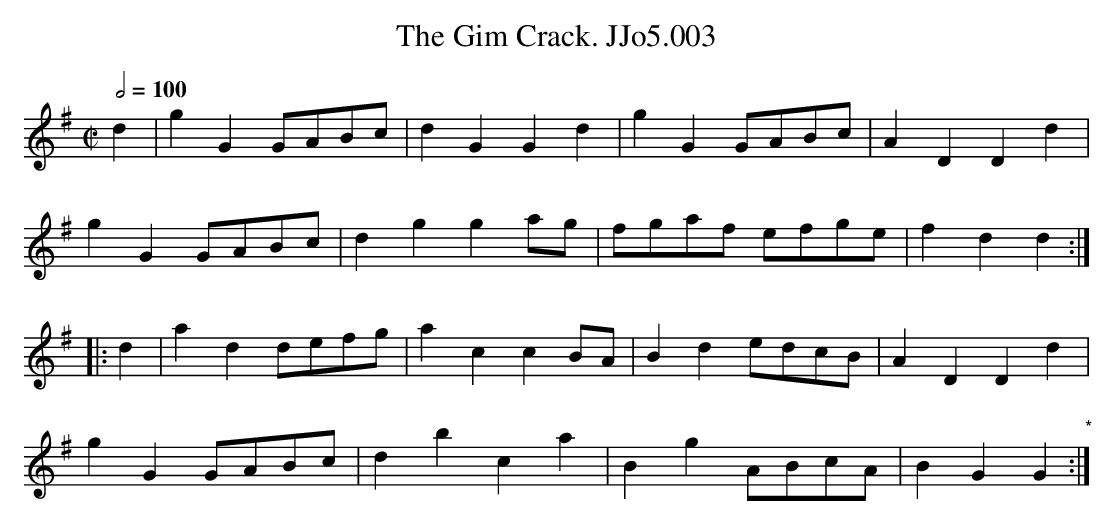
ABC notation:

X:1
T:Gim Crack. JJo5.003, The
M:C|
L:1/8
Q:1/2=100
K:G
d2|g2G2 GABc|d2G2G2d2|g2G2 GABc|A2D2D2d2|
g2G2 GABc|d2g2g2 ag|fgaf efge|f2d2d2 :|
|:d2|a2d2 defg|a2c2c2 BA|B2d2 edcB|A2D2D2d2|
g2G2GABc|d2b2c2a2|B2g2 ABcA|B2G2G2 "*":|
